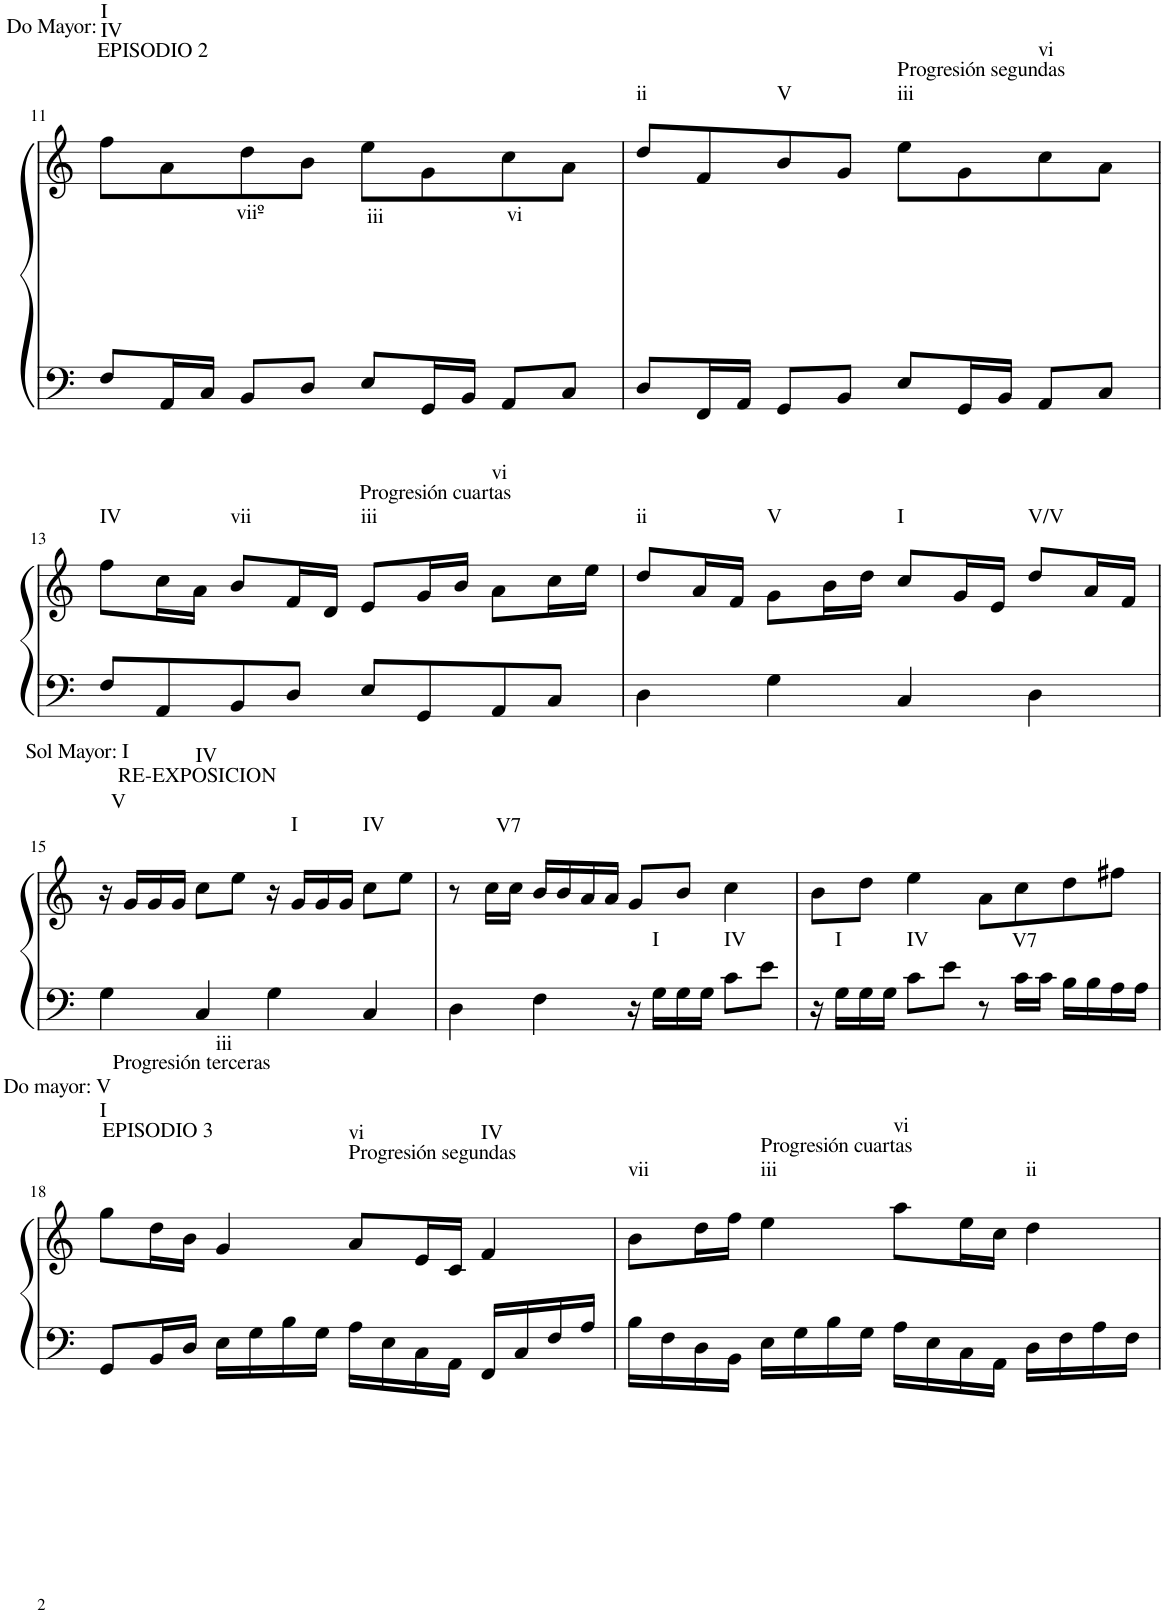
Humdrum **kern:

**kern	**kern
*part1	*part1
*staff2	*staff1
*I"Piano	*
*I'Pno.	*
!!LO:PB:g=z
*clefF4	*clefG2
*k[]	*k[]
*M4/4	*M4/4
=11	=11
!	!LO:TX:a:t=EPISODIO 2
!	!LO:TX:a:t=IV
!	!LO:TX:a:t=I
!	!LO:TX:a:t=Do Mayor&colon;
8F/L	8ff\L
16AA/L	8a\
16C/JJ	.
!LO:TX:a:t=viiº	!
8BB/L	8dd\
8D/J	8b\J
8E/L	8ee\L
16GG/L	8g\
16BB/JJ	.
!LO:TX:a:t=vi	!
!LO:TX:a:t=iii	!
8AA/L	8cc\
8C/J	8a\J
=12	=12
!	!LO:TX:a:t=ii
8D/L	8dd/L
16FF/L	8f/
16AA/JJ	.
!	!LO:TX:a:t=V
8GG/L	8b/
8BB/J	8g/J
!	!LO:TX:a:t=iii
!	!LO:TX:a:t=Progresión segundas
8E/L	8ee\L
16GG/L	8g\
16BB/JJ	.
!	!LO:TX:a:t=vi
8AA/L	8cc\
8C/J	8a\J
!!LO:LB:g=z
=13	=13
!	!LO:TX:a:t=IV
8F/L	8ff\L
8AA/	16cc\L
.	16a\JJ
!	!LO:TX:a:t=vii
8BB/	8b/L
8D/J	16f/L
.	16d/JJ
!	!LO:TX:a:t=iii
!	!LO:TX:a:t=Progresión cuartas
8E/L	8e/L
8GG/	16g/L
.	16b/JJ
!	!LO:TX:a:t=vi
8AA/	8a\L
8C/J	16cc\L
.	16ee\JJ
=14	=14
!	!LO:TX:a:t=ii
4D\	8dd/L
.	16a/L
.	16f/JJ
!	!LO:TX:a:t=V
4G\	8g\L
.	16b\L
.	16dd\JJ
!	!LO:TX:a:t=I
4C/	8cc/L
.	16g/L
.	16e/JJ
!	!LO:TX:a:t=V/V
4D\	8dd/L
.	16a/L
.	16f/JJ
!!LO:LB:g=z
=15	=15
!	!LO:TX:a:t=V
4G\	16r
!	!LO:TX:a:t=RE-EXPOSICION
!	!LO:TX:a:t=Sol Mayor&colon; I
.	16g/LL
.	16g/
.	16g/JJ
!	!LO:TX:a:t=IV
4C/	8cc\L
.	8ee\J
4G\	16r
!	!LO:TX:a:t=I
.	16g/LL
.	16g/
.	16g/JJ
!	!LO:TX:a:t=IV
4C/	8cc\L
.	8ee\J
=16	=16
4D\	8r
.	16cc\LL
.	16cc\JJ
!	!LO:TX:a:t=V7
4F\	16b/LL
.	16b/
.	16a/
.	16a/JJ
16r	8g/L
!LO:TX:a:t=I	!
16G\LL	.
16G\	8b/J
16G\JJ	.
!LO:TX:a:t=IV	!
8c\L	4cc\
8e\J	.
=17	=17
16r	8b\L
!LO:TX:a:t=I	!
16G\LL	.
16G\	8dd\J
16G\JJ	.
!LO:TX:a:t=IV	!
8c\L	4ee\
8e\J	.
8r	8a\L
16c\LL	8cc\
16c\JJ	.
!LO:TX:a:t=V7	!
16B\LL	8dd\
16B\	.
16A\	8ff#X\J
16A\JJ	.
!!LO:LB:g=z
=18	=18
!	!LO:TX:a:t=EPISODIO 3
!	!LO:TX:a:t=I
!	!LO:TX:a:t=Do mayor&colon; V
!	!LO:TX:a:t=Progresión terceras
8GG/L	8gg\L
16BB/L	16dd\L
16D/JJ	16b\JJ
!	!LO:TX:a:t=iii
16E\LL	4g/
16G\	.
16B\	.
16G\JJ	.
!	!LO:TX:a:t=Progresión segundas
!	!LO:TX:a:t=vi
16A\LL	8a/L
16E\	.
16C\	16e/L
16AA\JJ	16c/JJ
!	!LO:TX:a:t=IV
16FF/LL	4f/
16C/	.
16F/	.
16A/JJ	.
=19	=19
!	!LO:TX:a:t=vii
16B\LL	8b\L
16F\	.
16D\	16dd\L
16BB\JJ	16ff\JJ
!	!LO:TX:a:t=iii
!	!LO:TX:a:t=Progresión cuartas
16E\LL	4ee\
16G\	.
16B\	.
16G\JJ	.
!	!LO:TX:a:t=vi
16A\LL	8aa\L
16E\	.
16C\	16ee\L
16AA\JJ	16cc\JJ
!	!LO:TX:a:t=ii
16D\LL	4dd\
16F\	.
16A\	.
16F\JJ	.
=	=
*-	*-
